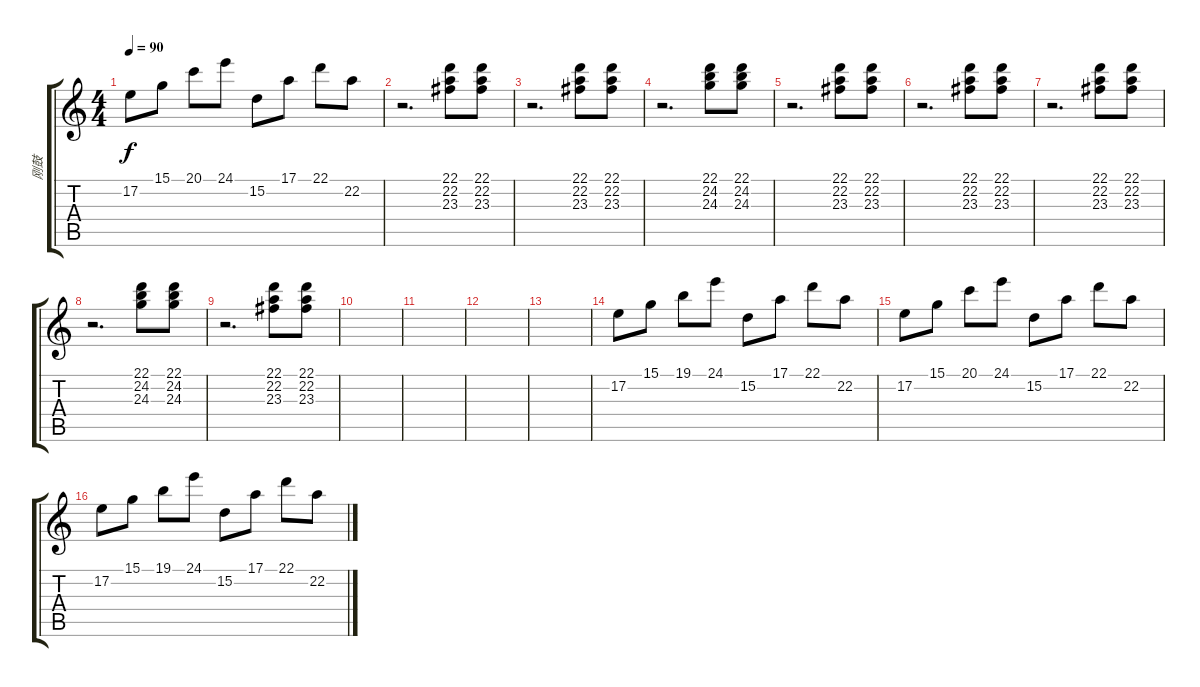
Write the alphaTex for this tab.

\track ("刚鼓" "刚鼓") {instrument steeldrums}
\staff {score tabs}
\tuning (E4 B3 G3 D3 A2 E2) {hide}
\ts (4 4)
\tempo 90
\clef g2
\ks c
17.2.8{dy f} 15.1.8 20.1.8 24.1.8 15.2.8 17.1.8 22.1.8 22.2.8 |
r.2{d} (22.1 22.2 23.3).8 (22.1 22.2 23.3).8 |
r.2{d} (22.1 22.2 23.3).8 (22.1 22.2 23.3).8 |
r.2{d} (22.1 24.2 24.3).8 (22.1 24.2 24.3).8 |
r.2{d} (22.1 22.2 23.3).8 (22.1 22.2 23.3).8 |
r.2{d} (22.1 22.2 23.3).8 (22.1 22.2 23.3).8 |
r.2{d} (22.1 22.2 23.3).8 (22.1 22.2 23.3).8 |
r.2{d} (22.1 24.2 24.3).8 (22.1 24.2 24.3).8 |
r.2{d} (22.1 22.2 23.3).8 (22.1 22.2 23.3).8 |
|
|
|
|
17.2.8 15.1.8 19.1.8 24.1.8 15.2.8 17.1.8 22.1.8 22.2.8 |
17.2.8 15.1.8 20.1.8 24.1.8 15.2.8 17.1.8 22.1.8 22.2.8 |
17.2.8 15.1.8 19.1.8 24.1.8 15.2.8 17.1.8 22.1.8 22.2.8
